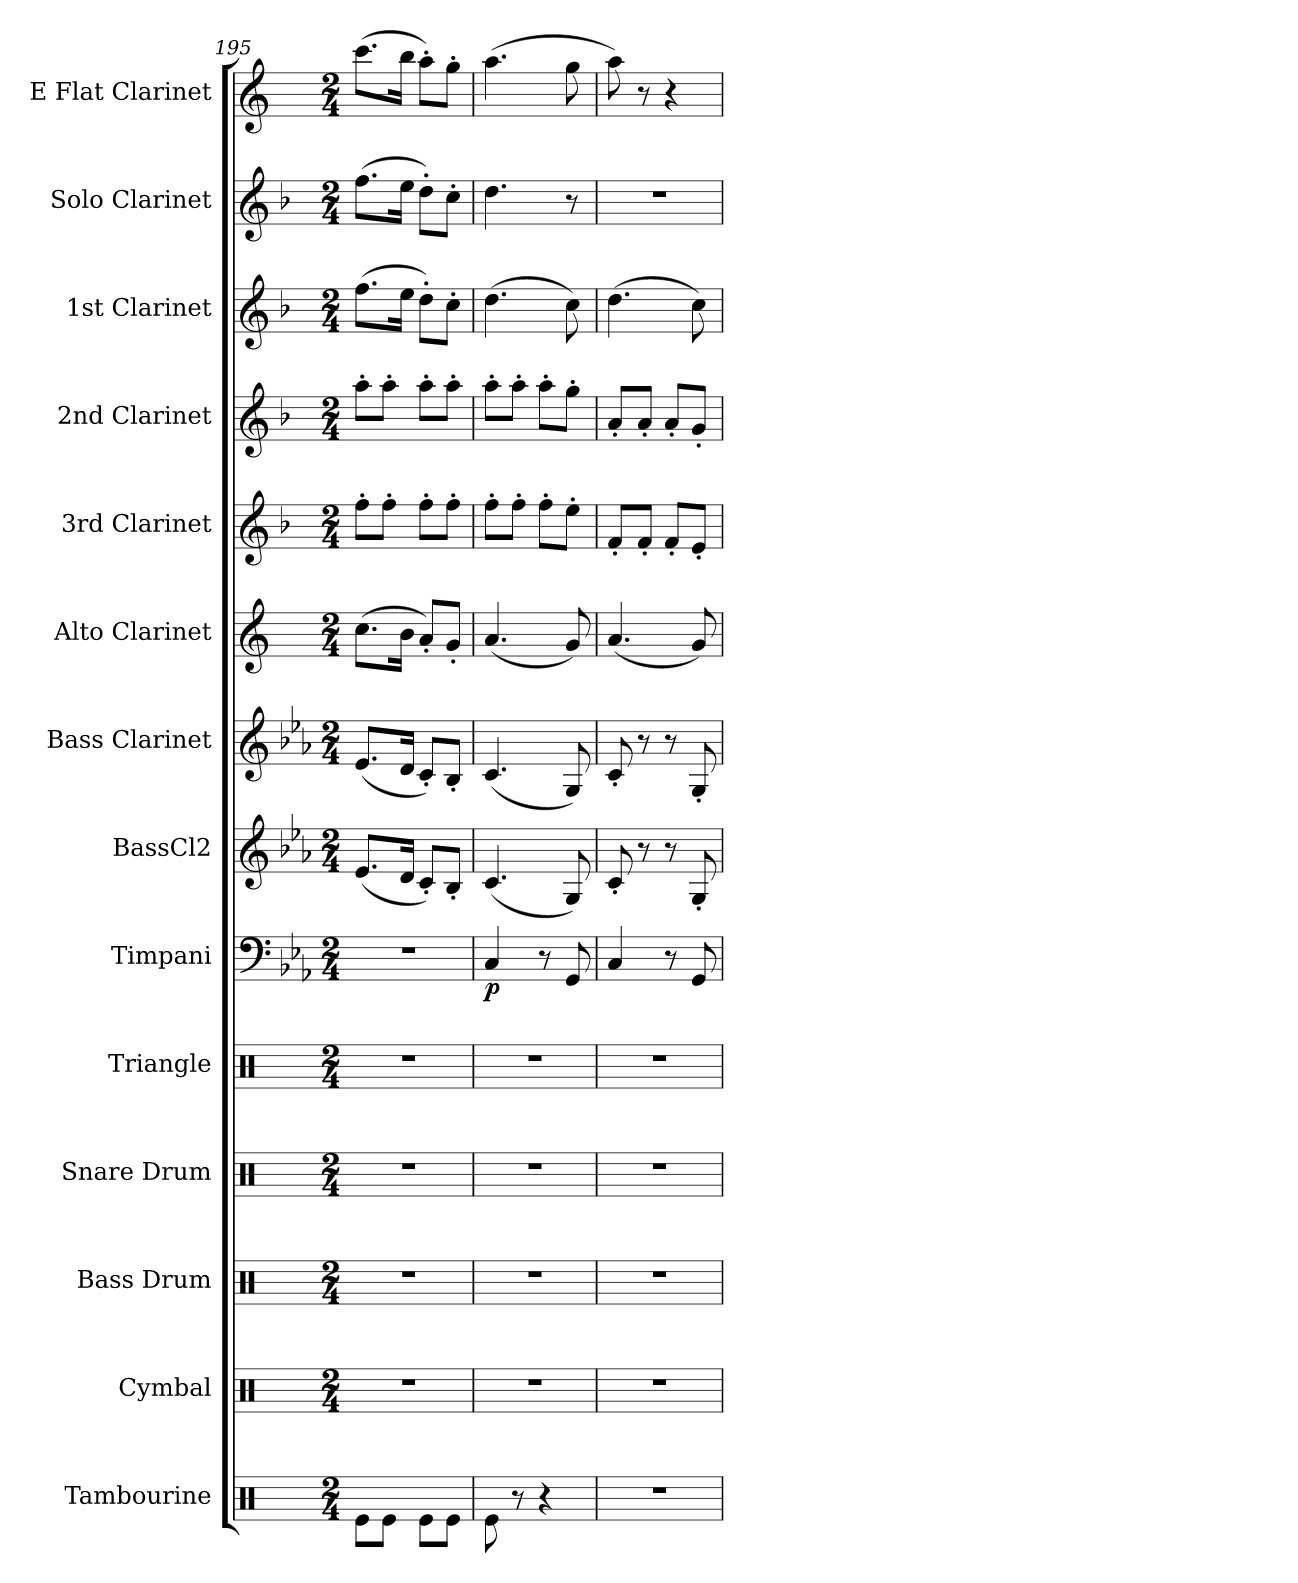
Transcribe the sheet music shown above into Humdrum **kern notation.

**kern	**kern	**kern	**kern	**kern	**kern	**dynam	**kern	**kern	**kern	**kern	**kern	**kern	**kern	**kern
*part14	*part13	*part12	*part11	*part10	*part9	*part9	*part8	*part7	*part6	*part5	*part4	*part3	*part2	*part1
*staff14	*staff13	*staff12	*staff11	*staff10	*staff9	*staff9	*staff8	*staff7	*staff6	*staff5	*staff4	*staff3	*staff2	*staff1
*I"Tambourine	*I"Cymbal	*I"Bass Drum	*I"Snare Drum	*I"Triangle	*I"Timpani	*	*I"BassCl2	*I"Bass Clarinet	*I"Alto Clarinet	*I"3rd Clarinet	*I"2nd Clarinet	*I"1st Clarinet	*I"Solo Clarinet	*I"E Flat Clarinet
*I'Tamb.	*I'Cym.	*I'B. Dr.	*I'Sn. Dr.	*I'Trgl.	*I'Timp.	*	*I'B. Cl2	*I'B. Cl.	*I'A. Cl.	*I'3rdCl.	*I'2nd Cl.	*I'1stCl.	*I'SoloCl.	*
*clefX	*clefX	*clefX	*clefX	*clefX	*clefF4	*	*clefG2	*clefG2	*clefG2	*clefG2	*clefG2	*clefG2	*clefG2	*clefG2
*	*	*	*	*	*	*	*ITrd8c14	*ITrd8c14	*ITrd5c9	*ITrd1c2	*ITrd1c2	*ITrd1c2	*ITrd1c2	*ITrd-2c-3
*k[]	*k[]	*k[]	*k[]	*k[]	*k[b-e-a-]	*	*k[b-e-a-]	*k[b-e-a-]	*k[b-e-a-]	*k[b-e-a-]	*k[b-e-a-]	*k[b-e-a-]	*k[b-e-a-]	*k[b-e-a-]
*M2/4	*M2/4	*M2/4	*M2/4	*M2/4	*M2/4	*	*M2/4	*M2/4	*M2/4	*M2/4	*M2/4	*M2/4	*M2/4	*M2/4
=195	=195	=195	=195	=195	=195	=195	=195	=195	=195	=195	=195	=195	=195	=195
8Re\L	2r	2r	2r	2r	2r	.	(8.E-/L	(8.E-/L	(8.e-\L	8ee-'\L	8gg'\L	(8.ee-\L	(8.ee-\L	(8.eee-\L
8Re\J	.	.	.	.	.	.	.	.	.	8ee-'\J	8gg'\J	.	.	.
.	.	.	.	.	.	.	16D/Jk	16D/Jk	16d\Jk	.	.	16dd\Jk	16dd\Jk	16ddd\Jk
8Re\L	.	.	.	.	.	.	8C'/L)	8C'/L)	8c'/L)	8ee-'\L	8gg'\L	8cc'\L)	8cc'\L)	8ccc'\L)
8Re\J	.	.	.	.	.	.	8BB-'/J	8BB-'/J	8B-'/J	8ee-'\J	8gg'\J	8b-'\J	8b-'\J	8bb-'\J
=196	=196	=196	=196	=196	=196	=196	=196	=196	=196	=196	=196	=196	=196	=196
!	!	!	!	!	!	!LO:DY:b	!	!	!	!	!	!	!	!
8Re\	2r	2r	2r	2r	4C/	p	(4.C/	(4.C/	(4.c/	8ee-'\L	8gg'\L	(4.cc\	4.cc\	(4.ccc\
8r	.	.	.	.	.	.	.	.	.	8ee-'\J	8gg'\J	.	.	.
4r	.	.	.	.	8r	.	.	.	.	8ee-'\L	8gg'\L	.	.	.
.	.	.	.	.	8GG/	.	8GG/)	8GG/)	8B-/)	8dd'\J	8ff'\J	8b-\)	8r	8bb-\
=197	=197	=197	=197	=197	=197	=197	=197	=197	=197	=197	=197	=197	=197	=197
2r	2r	2r	2r	2r	4C/	.	8C'/	8C'/	(4.c/	8e-'/L	8g'/L	(4.cc\	2r	8ccc\)
.	.	.	.	.	.	.	8r	8r	.	8e-'/J	8g'/J	.	.	8r
.	.	.	.	.	8r	.	8r	8r	.	8e-'/L	8g'/L	.	.	4r
.	.	.	.	.	8GG/	.	8GG'/	8GG'/	8B-/)	8d'/J	8f'/J	8b-\)	.	.
=	=	=	=	=	=	=	=	=	=	=	=	=	=	=
*-	*-	*-	*-	*-	*-	*-	*-	*-	*-	*-	*-	*-	*-	*-
